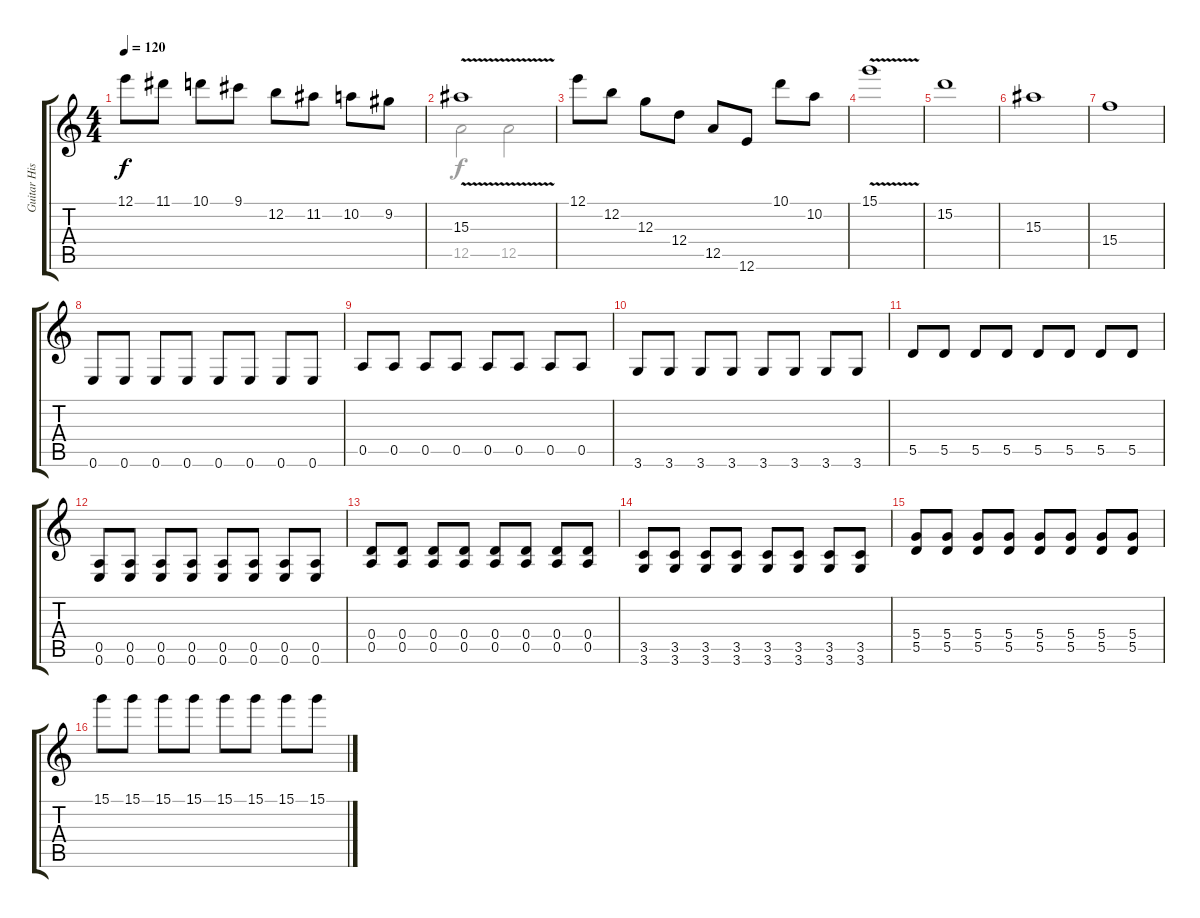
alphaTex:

\track ("Guitar Hiss" "Guitar His") {solo instrument overdrivenguitar}
\staff {score tabs}
\tuning (E4 B3 G3 D3 A2 E2) {hide}
\voice
\ts (4 4)
\tempo 120
\clef g2
\ks c
12.1.8{dy f} 11.1.8 10.1.8 9.1.8 12.2.8 11.2.8 10.2.8 9.2.8 |
15.3{v}.1 |
12.1.8 12.2.8 12.3.8 12.4.8 12.5.8 12.6.8 10.1.8 10.2.8 |
15.1{v}.1 |
15.2.1 |
15.3.1 |
15.4.1 |
0.6.8 0.6.8 0.6.8 0.6.8 0.6.8 0.6.8 0.6.8 0.6.8 |
0.5.8 0.5.8 0.5.8 0.5.8 0.5.8 0.5.8 0.5.8 0.5.8 |
3.6.8 3.6.8 3.6.8 3.6.8 3.6.8 3.6.8 3.6.8 3.6.8 |
5.5.8 5.5.8 5.5.8 5.5.8 5.5.8 5.5.8 5.5.8 5.5.8 |
(0.5 0.6).8 (0.5 0.6).8 (0.5 0.6).8 (0.5 0.6).8 (0.5 0.6).8 (0.5 0.6).8 (0.5 0.6).8 (0.5 0.6).8 |
(0.4 0.5).8 (0.4 0.5).8 (0.4 0.5).8 (0.4 0.5).8 (0.4 0.5).8 (0.4 0.5).8 (0.4 0.5).8 (0.4 0.5).8 |
(3.5 3.6).8 (3.5 3.6).8 (3.5 3.6).8 (3.5 3.6).8 (3.5 3.6).8 (3.5 3.6).8 (3.5 3.6).8 (3.5 3.6).8 |
(5.4 5.5).8 (5.4 5.5).8 (5.4 5.5).8 (5.4 5.5).8 (5.4 5.5).8 (5.4 5.5).8 (5.4 5.5).8 (5.4 5.5).8 |
15.1.8 15.1.8 15.1.8 15.1.8 15.1.8 15.1.8 15.1.8 15.1.8
\voice
\clef g2
\ottava regular
\simile none
\ks c
|
12.5.2 12.5.2 |
|
|
|
|
|
|
|
|
|
|
|
|
|
